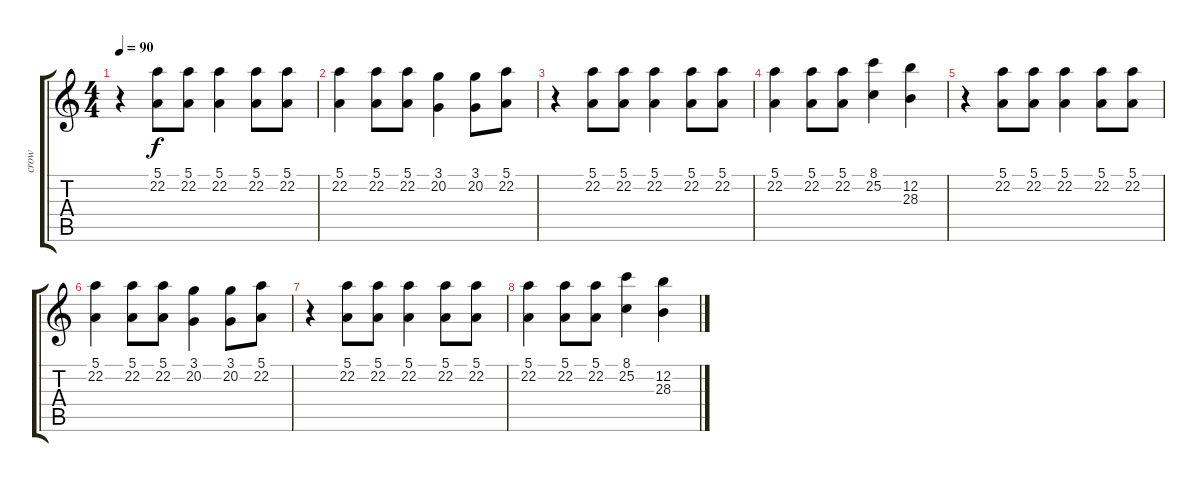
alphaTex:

\track ("crow" "crow") {instrument tremolostrings}
\staff {score tabs}
\tuning (E4 B3 G3 D3 A2 E2) {hide}
\ts (4 4)
\tempo 90
\clef g2
\ks c
r.4{dy f} (5.1 22.2).8 (5.1 22.2).8 (5.1 22.2).4 (5.1 22.2).8 (5.1 22.2).8 |
(5.1 22.2).4 (5.1 22.2).8 (5.1 22.2).8 (3.1 20.2).4 (3.1 20.2).8 (5.1 22.2).8 |
r.4 (5.1 22.2).8 (5.1 22.2).8 (5.1 22.2).4 (5.1 22.2).8 (5.1 22.2).8 |
(5.1 22.2).4 (5.1 22.2).8 (5.1 22.2).8 (8.1 25.2).4 (12.2 28.3).4 |
r.4 (5.1 22.2).8 (5.1 22.2).8 (5.1 22.2).4 (5.1 22.2).8 (5.1 22.2).8 |
(5.1 22.2).4 (5.1 22.2).8 (5.1 22.2).8 (3.1 20.2).4 (3.1 20.2).8 (5.1 22.2).8 |
r.4 (5.1 22.2).8 (5.1 22.2).8 (5.1 22.2).4 (5.1 22.2).8 (5.1 22.2).8 |
(5.1 22.2).4 (5.1 22.2).8 (5.1 22.2).8 (8.1 25.2).4 (12.2 28.3).4
